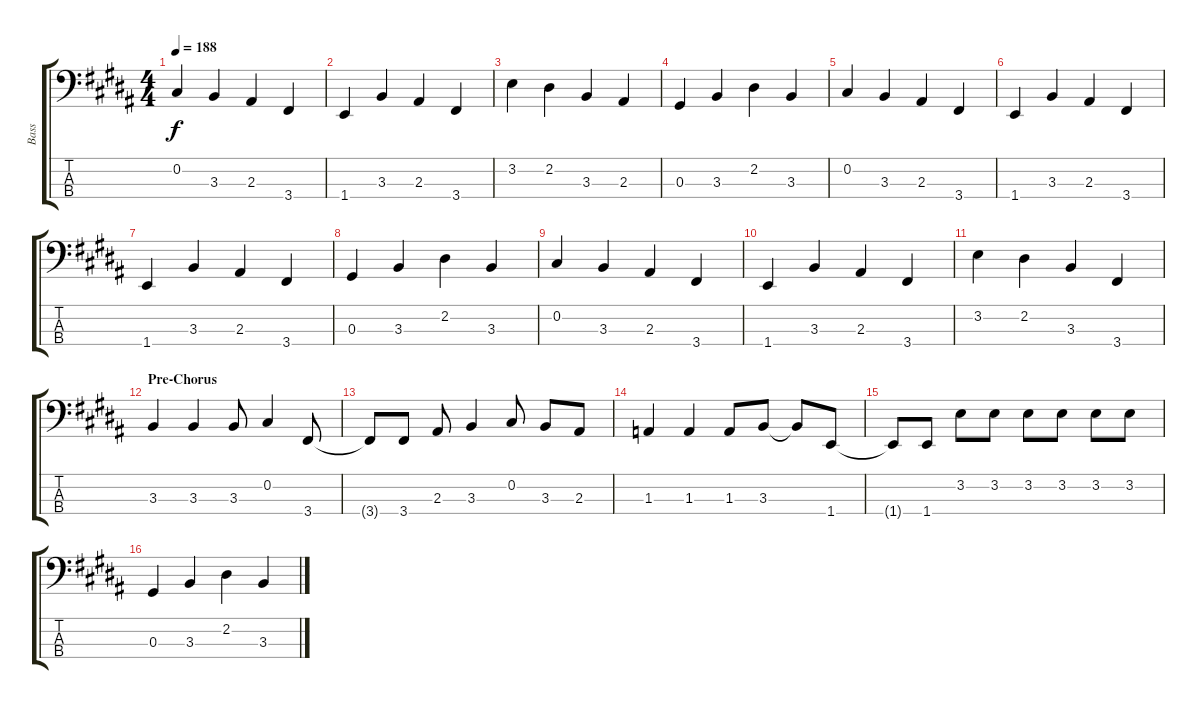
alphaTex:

\track ("Bass" "Bass") {instrument electricbasspick}
\staff {score tabs}
\tuning (Gb2 Db2 Ab1 Eb1) {hide}
\ts (4 4)
\tempo 188
\clef f4
\ks b
0.2.4{dy f} 3.3.4 2.3.4 3.4.4 |
1.4.4 3.3.4 2.3.4 3.4.4 |
3.2.4 2.2.4 3.3.4 2.3.4 |
0.3.4 3.3.4 2.2.4 3.3.4 |
0.2.4 3.3.4 2.3.4 3.4.4 |
1.4.4 3.3.4 2.3.4 3.4.4 |
1.4.4 3.3.4 2.3.4 3.4.4 |
0.3.4 3.3.4 2.2.4 3.3.4 |
0.2.4 3.3.4 2.3.4 3.4.4 |
1.4.4 3.3.4 2.3.4 3.4.4 |
3.2.4 2.2.4 3.3.4 3.4.4 |
\section ("" "Pre-Chorus")
3.3.4 3.3.4 3.3.8 0.2.4 3.4.8 |
3.4{t}.8 3.4.8 2.3.8 3.3.4 0.2.8 3.3.8 2.3.8 |
1.3.4 1.3.4 1.3.8 3.3.8 3.3{t}.8 1.4.8 |
1.4{t}.8 1.4.8 3.2.8 3.2.8 3.2.8 3.2.8 3.2.8 3.2.8 |
0.3.4 3.3.4 2.2.4 3.3.4
